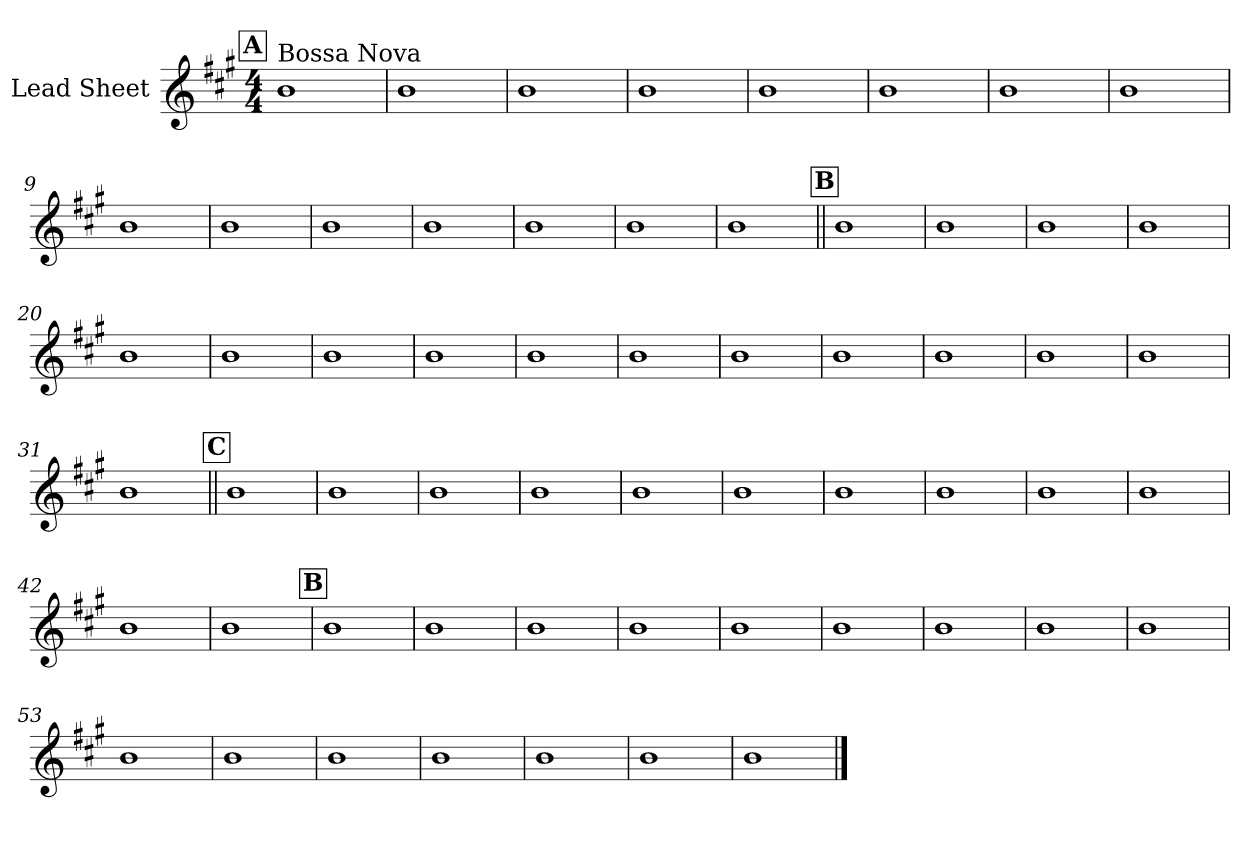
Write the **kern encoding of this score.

**kern
*part1
*staff1
*I"Lead Sheet
*clefG2
*k[f#c#g#]
*A:
*M4/4
!!LO:REH:place=s1:a:fs=14:t=A
=1
!LO:TX:a:t=Bossa Nova
1b
=2
1b
=3
1b
=4
1b
=5
1b
=6
1b
=7
1b
=8
1b
!!LO:LB:g=z
=9
1b
=10
1b
=11
1b
=12
1b
=13
1b
=14
1b
=15
1b
!!LO:LB:g=z
!!LO:REH:place=s1:a:fs=14:t=B
=16||
1b
=17
1b
=18
1b
=19
1b
=20
1b
=21
1b
=22
1b
=23
1b
!!LO:LB:g=z
=24
1b
=25
1b
=26
1b
=27
1b
=28
1b
=29
1b
=30
1b
=31
1b
!!LO:LB:g=z
!!LO:REH:place=s1:a:fs=14:t=C
=32||
1b
=33
1b
=34
1b
=35
1b
=36
1b
=37
1b
=38
1b
=39
1b
!!LO:LB:g=z
=40
1b
=41
1b
=42
1b
=43
1b
!!LO:REH:place=s1:a:fs=14:t=B
=44
1b
=45
1b
=46
1b
=47
1b
!!LO:LB:g=z
=48
1b
=49
1b
=50
1b
=51
1b
=52
1b
=53
1b
=54
1b
=55
1b
!!LO:LB:g=z
=56
1b
=57
1b
=58
1b
=59
1b
==
*-
